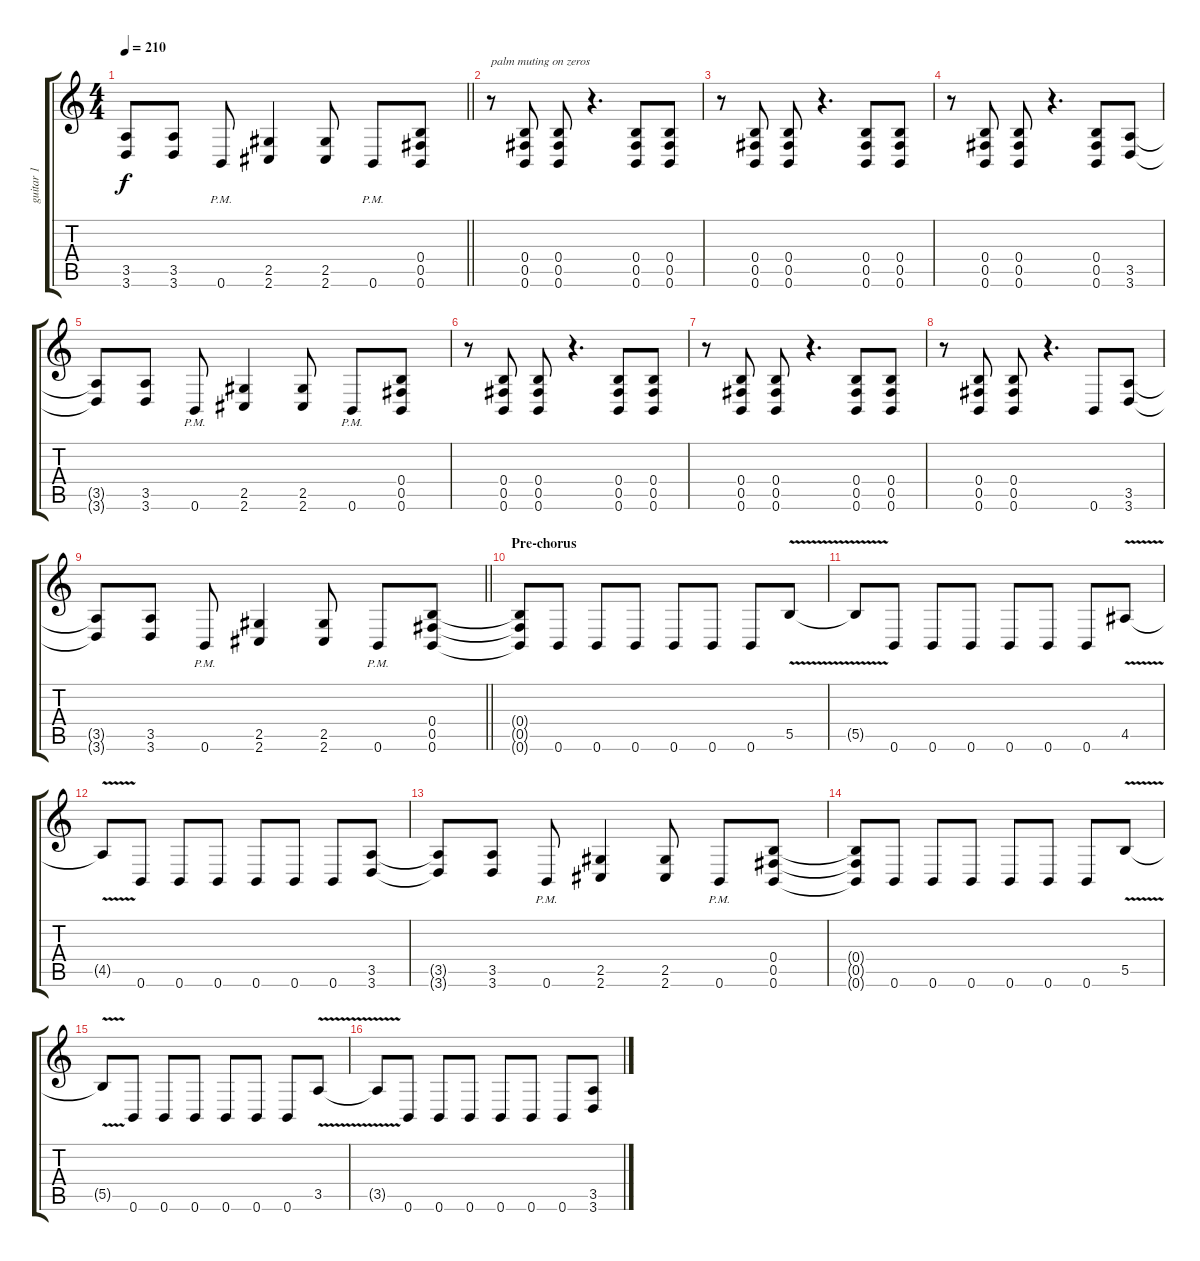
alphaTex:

\track ("guitar 1" "guitar 1") {solo instrument distortionguitar}
\staff {score tabs}
\tuning (Db4 Ab3 E3 B2 Gb2 B1) {hide}
\ts (4 4)
\tempo 210
\clef g2
\barLineRight lightlight
\ks c
(3.5{t} 3.6{t}).8{dy f} (3.5 3.6).8 0.6{pm}.8 (2.5 2.6).4 (2.5 2.6).8 0.6{pm}.8 (0.4 0.5 0.6).8 |
r.8{txt "palm muting on zeros"} (0.4 0.5 0.6).8 (0.4 0.5 0.6).8 r.4{d} (0.4 0.5 0.6).8 (0.4 0.5 0.6).8 |
r.8 (0.4 0.5 0.6).8 (0.4 0.5 0.6).8 r.4{d} (0.4 0.5 0.6).8 (0.4 0.5 0.6).8 |
r.8 (0.4 0.5 0.6).8 (0.4 0.5 0.6).8 r.4{d} (0.4 0.5 0.6).8 (3.5 3.6).8 |
(3.5{t} 3.6{t}).8 (3.5 3.6).8 0.6{pm}.8 (2.5 2.6).4 (2.5 2.6).8 0.6{pm}.8 (0.4 0.5 0.6).8 |
r.8 (0.4 0.5 0.6).8 (0.4 0.5 0.6).8 r.4{d} (0.4 0.5 0.6).8 (0.4 0.5 0.6).8 |
r.8 (0.4 0.5 0.6).8 (0.4 0.5 0.6).8 r.4{d} (0.4 0.5 0.6).8 (0.4 0.5 0.6).8 |
r.8 (0.4 0.5 0.6).8 (0.4 0.5 0.6).8 r.4{d} 0.6.8 (3.5 3.6).8 |
\barLineRight lightlight
(3.5{t} 3.6{t}).8 (3.5 3.6).8 0.6{pm}.8 (2.5 2.6).4 (2.5 2.6).8 0.6{pm}.8 (0.4 0.5 0.6).8 |
\section ("" "Pre-chorus")
(0.4{t} 0.5{t} 0.6{t}).8 0.6.8 0.6.8 0.6.8 0.6.8 0.6.8 0.6.8 5.5{v}.8 |
5.5{t}.8 0.6.8 0.6.8 0.6.8 0.6.8 0.6.8 0.6.8 4.5{v}.8 |
4.5{t}.8 0.6.8 0.6.8 0.6.8 0.6.8 0.6.8 0.6.8 (3.5 3.6).8 |
(3.5{t} 3.6{t}).8 (3.5 3.6).8 0.6{pm}.8 (2.5 2.6).4 (2.5 2.6).8 0.6{pm}.8 (0.4 0.5 0.6).8 |
(0.4{t} 0.5{t} 0.6{t}).8 0.6.8 0.6.8 0.6.8 0.6.8 0.6.8 0.6.8 5.5{v}.8 |
5.5{t}.8 0.6.8 0.6.8 0.6.8 0.6.8 0.6.8 0.6.8 3.5{v}.8 |
3.5{t}.8 0.6.8 0.6.8 0.6.8 0.6.8 0.6.8 0.6.8 (3.5 3.6).8
